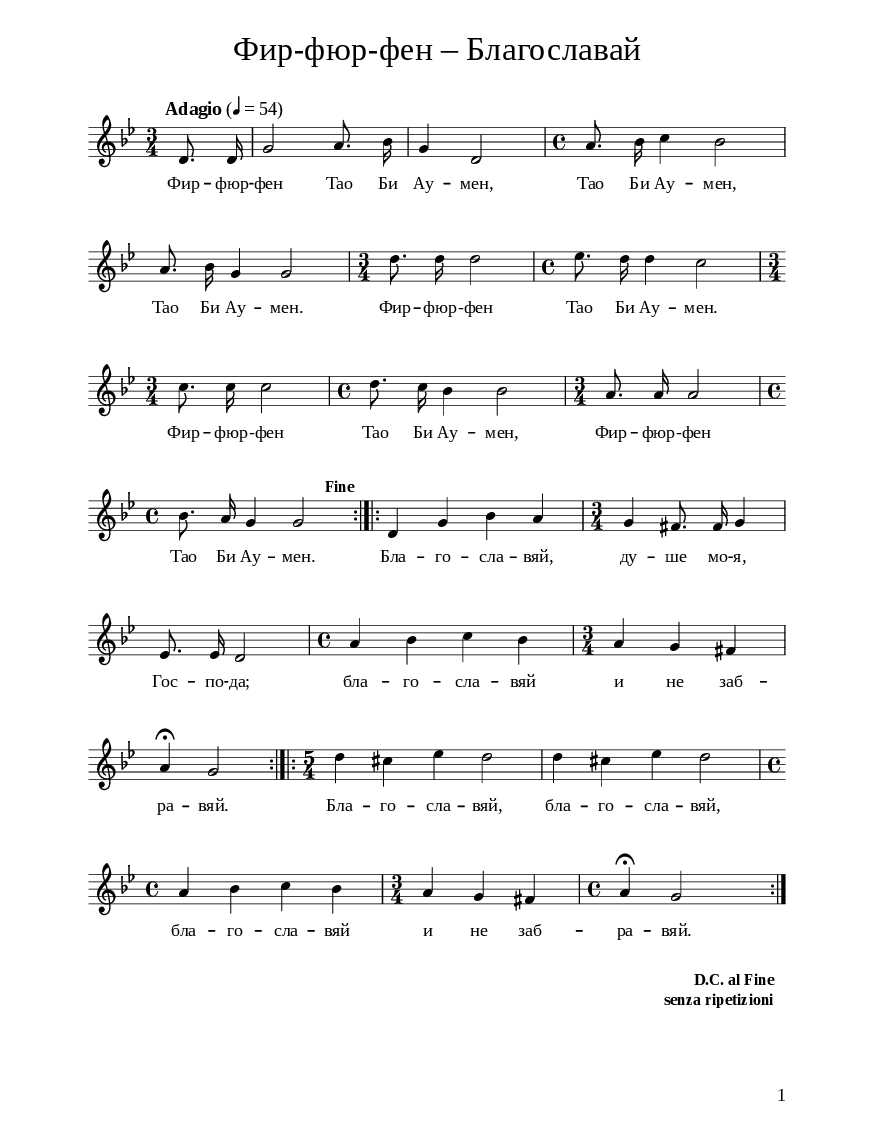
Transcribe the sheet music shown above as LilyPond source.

\version "2.24.2"

% include paper part and global functions
\include "include/globals.ily"

\bookpart {
  \label #'ref070
  \tocItem \markup "Фир-фюр-фен – Благославай"
  \include "include/bookpart-paper.ily"
  \score {
    \include "include/score-layout.ily"

    \new Voice \absolute  {
      \clef treble
      \key g \minor
      \time 3/4
      \tempoFunc "Adagio" 4 "54"
      \partial 4
      \autoBeamOff

      d'8. d'16 | g'2 a'8. bes'16 |  g'4 d'2 | \time 4/4  a'8. bes'16 c''4 bes'2 | \break

      a'8. bes'16 g'4 g'2 | \time 3/4  d''8. d''16 d''2 | \time 4/4  es''8. d''16 d''4 c''2 \break

      \time 3/4  c''8. c''16 c''2 | \time 4/4  d''8. c''16 bes'4 bes'2 | \time 3/4  a'8. a'16 a'2 \break |

      \time 4/4  bes'8. a'16 g'4 g'2^\markup \bold "        Fine"
      | \bar ":|.|:" d'4 g'4 bes'4 a'4 |  \time 3/4  g'4 fis'8. fis'16 g'4 \break |

      es'8. es'16 d'2 | \time 4/4  a'4 bes'4 c''4 bes'4 | \time 3/4  a'4 g'4 fis'4 \break |

      a'4 \fermata g'2 | \bar ":|.|:" \time 5/4
      d''4 cis''4 es''4 d''2 | d''4 cis''4 es''4 d''2 \break |

      \time 4/4  a'4 bes'4 c''4 bes'4 | \time 3/4  a'4 g'4 fis'4 | \time 4/4  a'4 \fermata g'2 s4
      | \bar ":|."
    }

    \addlyrics {
      Фир -- фюр --
      фен Тао Би Ау -- мен, Тао Би Ау -- мен, Тао Би
      Ау -- мен. Фир -- фюр -- "-фен" Тао Би Ау -- мен.
      Фир -- фюр -- "-фен" Тао Би Ау -- мен, Фир -- фюр --
      "-фен" Тао Би Ау -- мен. Бла -- го -- сла -- вяй,
      ду -- ше мо -- я, Гос -- по -- да; бла -- го --
      сла -- вяй и не заб -- ра -- вяй. Бла -- го --
      сла -- вяй, бла -- го -- сла -- вяй, бла -- го --
      сла -- вяй и не заб -- ра -- вяй.}

      \header {
        title = \titleFunc "Фир-фюр-фен – Благославай" "Fir-fjur-fen – Blagoslavaj"
      }

      \midi{}

    } % score

    \markup \dc-two "D.C. al Fine" "senza ripetizioni"

  } % bookpart
